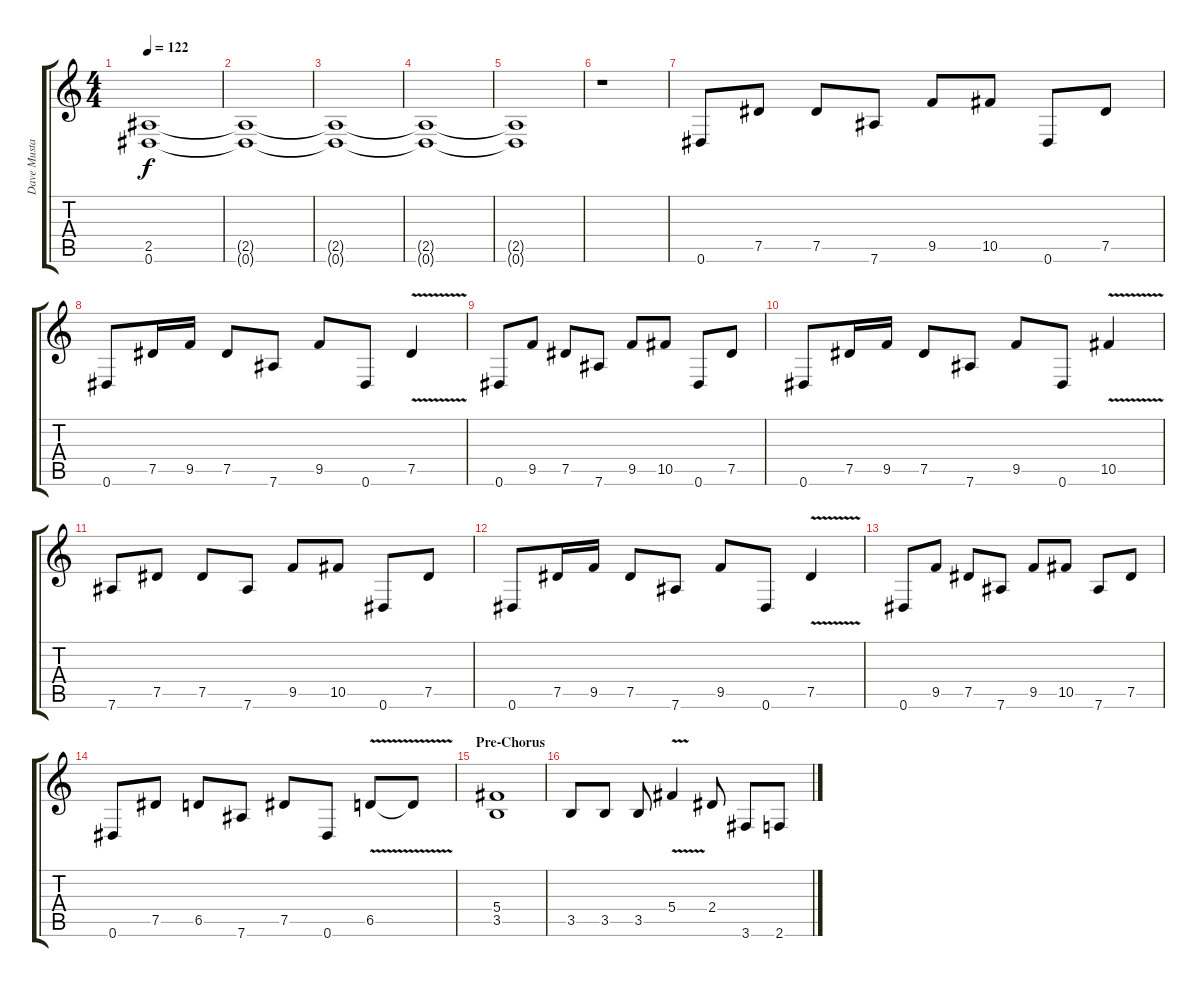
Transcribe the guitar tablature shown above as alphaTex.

\track ("Dave Mustaine" "Dave Musta") {instrument distortionguitar}
\staff {score tabs}
\tuning (Eb4 Bb3 Gb3 Db3 Ab2 Eb2) {hide}
\ts (4 4)
\tempo 122
\clef g2
\ks c
(2.5{t} 0.6{t}).1{dy f} |
(2.5{t} 0.6{t}).1 |
(2.5{t} 0.6{t}).1 |
(2.5{t} 0.6{t}).1 |
(2.5{t} 0.6{t}).1 |
r.1{volume 10} |
0.6.8 7.5.8 7.5.8 7.6.8 9.5.8 10.5.8 0.6.8 7.5.8 |
0.6.8 7.5.16 9.5.16 7.5.8 7.6.8 9.5.8 0.6.8 7.5{v}.4 |
0.6.8 9.5.8 7.5.8 7.6.8 9.5.8 10.5.8 0.6.8 7.5.8 |
0.6.8 7.5.16 9.5.16 7.5.8 7.6.8 9.5.8 0.6.8 10.5{v}.4 |
7.6.8 7.5.8 7.5.8 7.6.8 9.5.8 10.5.8 0.6.8 7.5.8 |
0.6.8 7.5.16 9.5.16 7.5.8 7.6.8 9.5.8 0.6.8 7.5{v}.4 |
0.6.8 9.5.8 7.5.8 7.6.8 9.5.8 10.5.8 7.6.8 7.5.8 |
0.6.8 7.5.8 6.5.8 7.6.8 7.5.8 0.6.8 6.5{v}.8 6.5{t}.8 |
\section ("" "Pre-Chorus")
(5.4 3.5).1 |
3.5.8 3.5.8 3.5.8 5.4{v}.4 2.4.8 3.6.8 2.6.8
